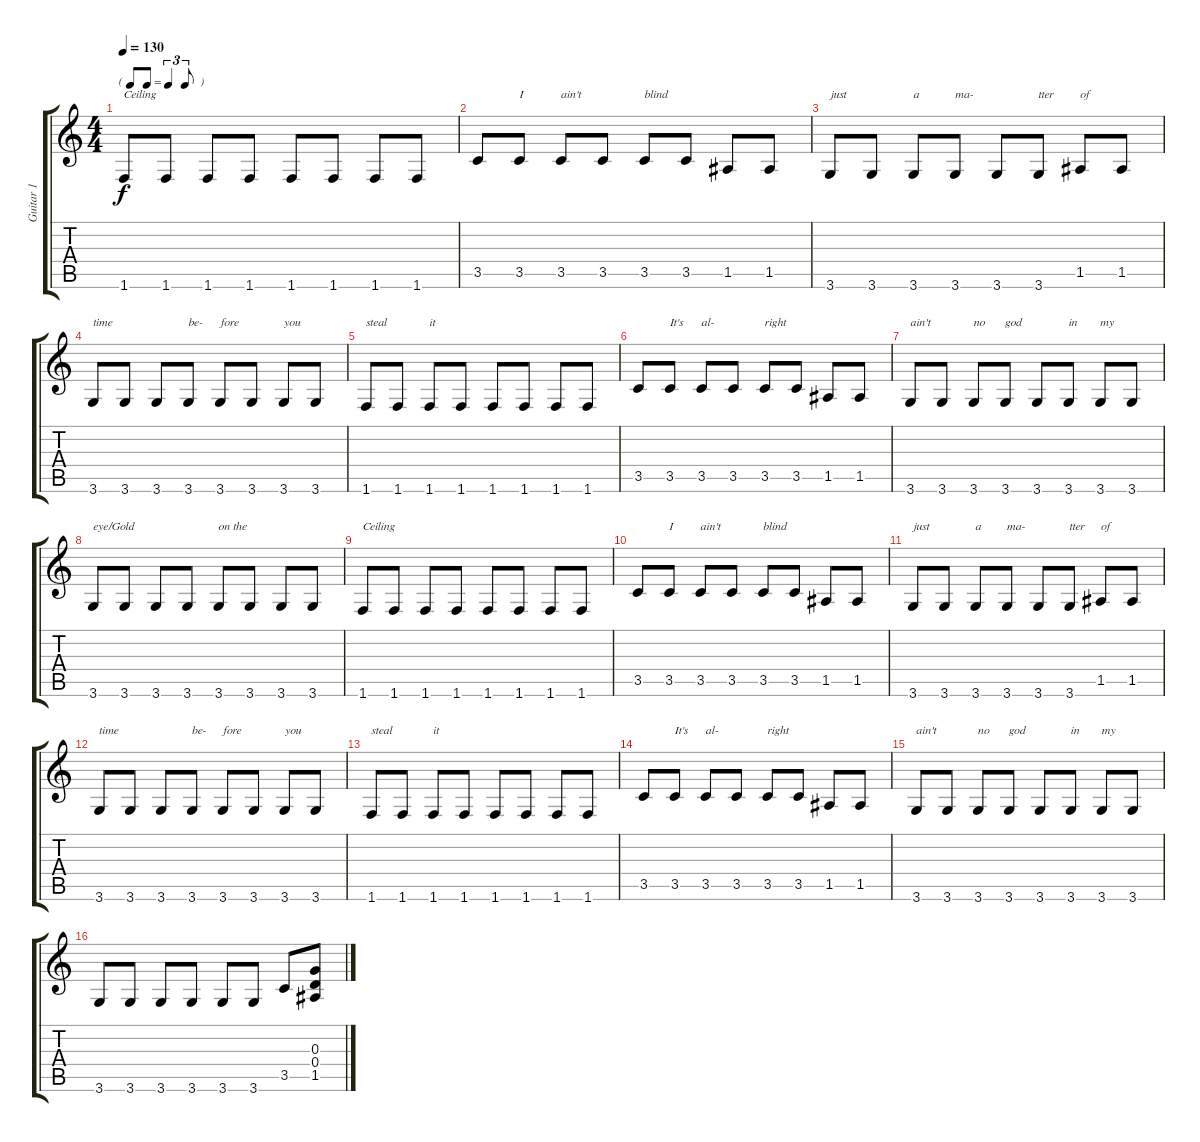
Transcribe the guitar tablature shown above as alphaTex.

\track ("Guitar 1" "Guitar 1") {instrument overdrivenguitar}
\staff {score tabs}
\tuning (E4 B3 G3 D3 A2 E2) {hide}
\ts (4 4)
\tf triplet8th
\tempo 130
\clef g2
\ks c
1.6.8{txt "Ceiling" dy f} 1.6.8 1.6.8 1.6.8 1.6.8 1.6.8 1.6.8 1.6.8 |
3.5.8 3.5.8{txt "I"} 3.5.8{txt "ain't"} 3.5.8 3.5.8{txt "blind"} 3.5.8 1.5.8 1.5.8 |
3.6.8{txt "just "} 3.6.8 3.6.8{txt "a"} 3.6.8{txt "ma-"} 3.6.8 3.6.8{txt "tter"} 1.5.8{txt "of"} 1.5.8 |
3.6.8{txt "time"} 3.6.8 3.6.8 3.6.8{txt "be-"} 3.6.8{txt "fore"} 3.6.8 3.6.8{txt "you"} 3.6.8 |
1.6.8{txt "steal"} 1.6.8 1.6.8{txt "it"} 1.6.8 1.6.8 1.6.8 1.6.8 1.6.8 |
3.5.8 3.5.8{txt "It's"} 3.5.8{txt "al-"} 3.5.8 3.5.8{txt "right"} 3.5.8 1.5.8 1.5.8 |
3.6.8{txt "ain't"} 3.6.8 3.6.8{txt "no"} 3.6.8{txt "god"} 3.6.8 3.6.8{txt "in"} 3.6.8{txt "my"} 3.6.8 |
3.6.8{txt "eye/Gold"} 3.6.8 3.6.8 3.6.8 3.6.8{txt "on the"} 3.6.8 3.6.8 3.6.8 |
1.6.8{txt "Ceiling"} 1.6.8 1.6.8 1.6.8 1.6.8 1.6.8 1.6.8 1.6.8 |
3.5.8 3.5.8{txt "I"} 3.5.8{txt "ain't"} 3.5.8 3.5.8{txt "blind"} 3.5.8 1.5.8 1.5.8 |
3.6.8{txt "just "} 3.6.8 3.6.8{txt "a"} 3.6.8{txt "ma-"} 3.6.8 3.6.8{txt "tter"} 1.5.8{txt "of"} 1.5.8 |
3.6.8{txt "time"} 3.6.8 3.6.8 3.6.8{txt "be-"} 3.6.8{txt "fore"} 3.6.8 3.6.8{txt "you"} 3.6.8 |
1.6.8{txt "steal"} 1.6.8 1.6.8{txt "it"} 1.6.8 1.6.8 1.6.8 1.6.8 1.6.8 |
3.5.8 3.5.8{txt "It's"} 3.5.8{txt "al-"} 3.5.8 3.5.8{txt "right"} 3.5.8 1.5.8 1.5.8 |
3.6.8{txt "ain't"} 3.6.8 3.6.8{txt "no"} 3.6.8{txt "god"} 3.6.8 3.6.8{txt "in"} 3.6.8{txt "my"} 3.6.8 |
3.6.8 3.6.8 3.6.8 3.6.8 3.6.8 3.6.8 3.5.8 (0.3 0.4 1.5).8
